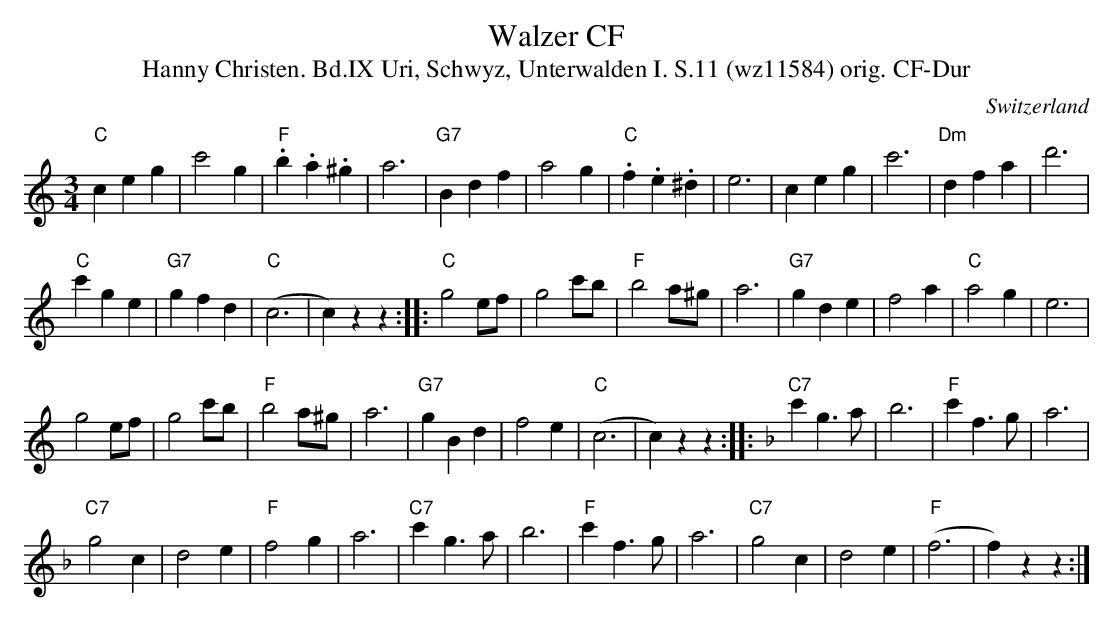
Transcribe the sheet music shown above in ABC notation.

X:1
T: Walzer CF
T:Hanny Christen. Bd.IX Uri, Schwyz, Unterwalden I. S.11 (wz11584) orig. CF-Dur
M:3/4
L:1/4
O:Switzerland
K:C major
"C"ceg | c'2g | "F".b.a.^g | a3 | "G7"Bdf | a2g | "C".f.e.^d | e3 | ceg | c'3 | "Dm"dfa | d'3 |
"C"c'ge | "G7"gfd | "C"(c3 | c) zz :: "C"g2 e/f/ | g2 c'/b/ | "F"b2 a/^g/ | a3 | "G7"gde | f2a | "C"a2g | e3 |
g2 e/f/ | g2 c'/b/ | "F"b2 a/^g/ | a3 | "G7"gBd | f2e | "C"(c3 | c)zz :: [K:F] "C7"c'g>a | b3 | "F"c'f>g | a3 |
"C7"g2c | d2e | "F"f2g | a3 | "C7"c'g>a | b3 | "F"c'f>g | a3 | "C7"g2c | d2e | "F"(f3 | f)zz :|
